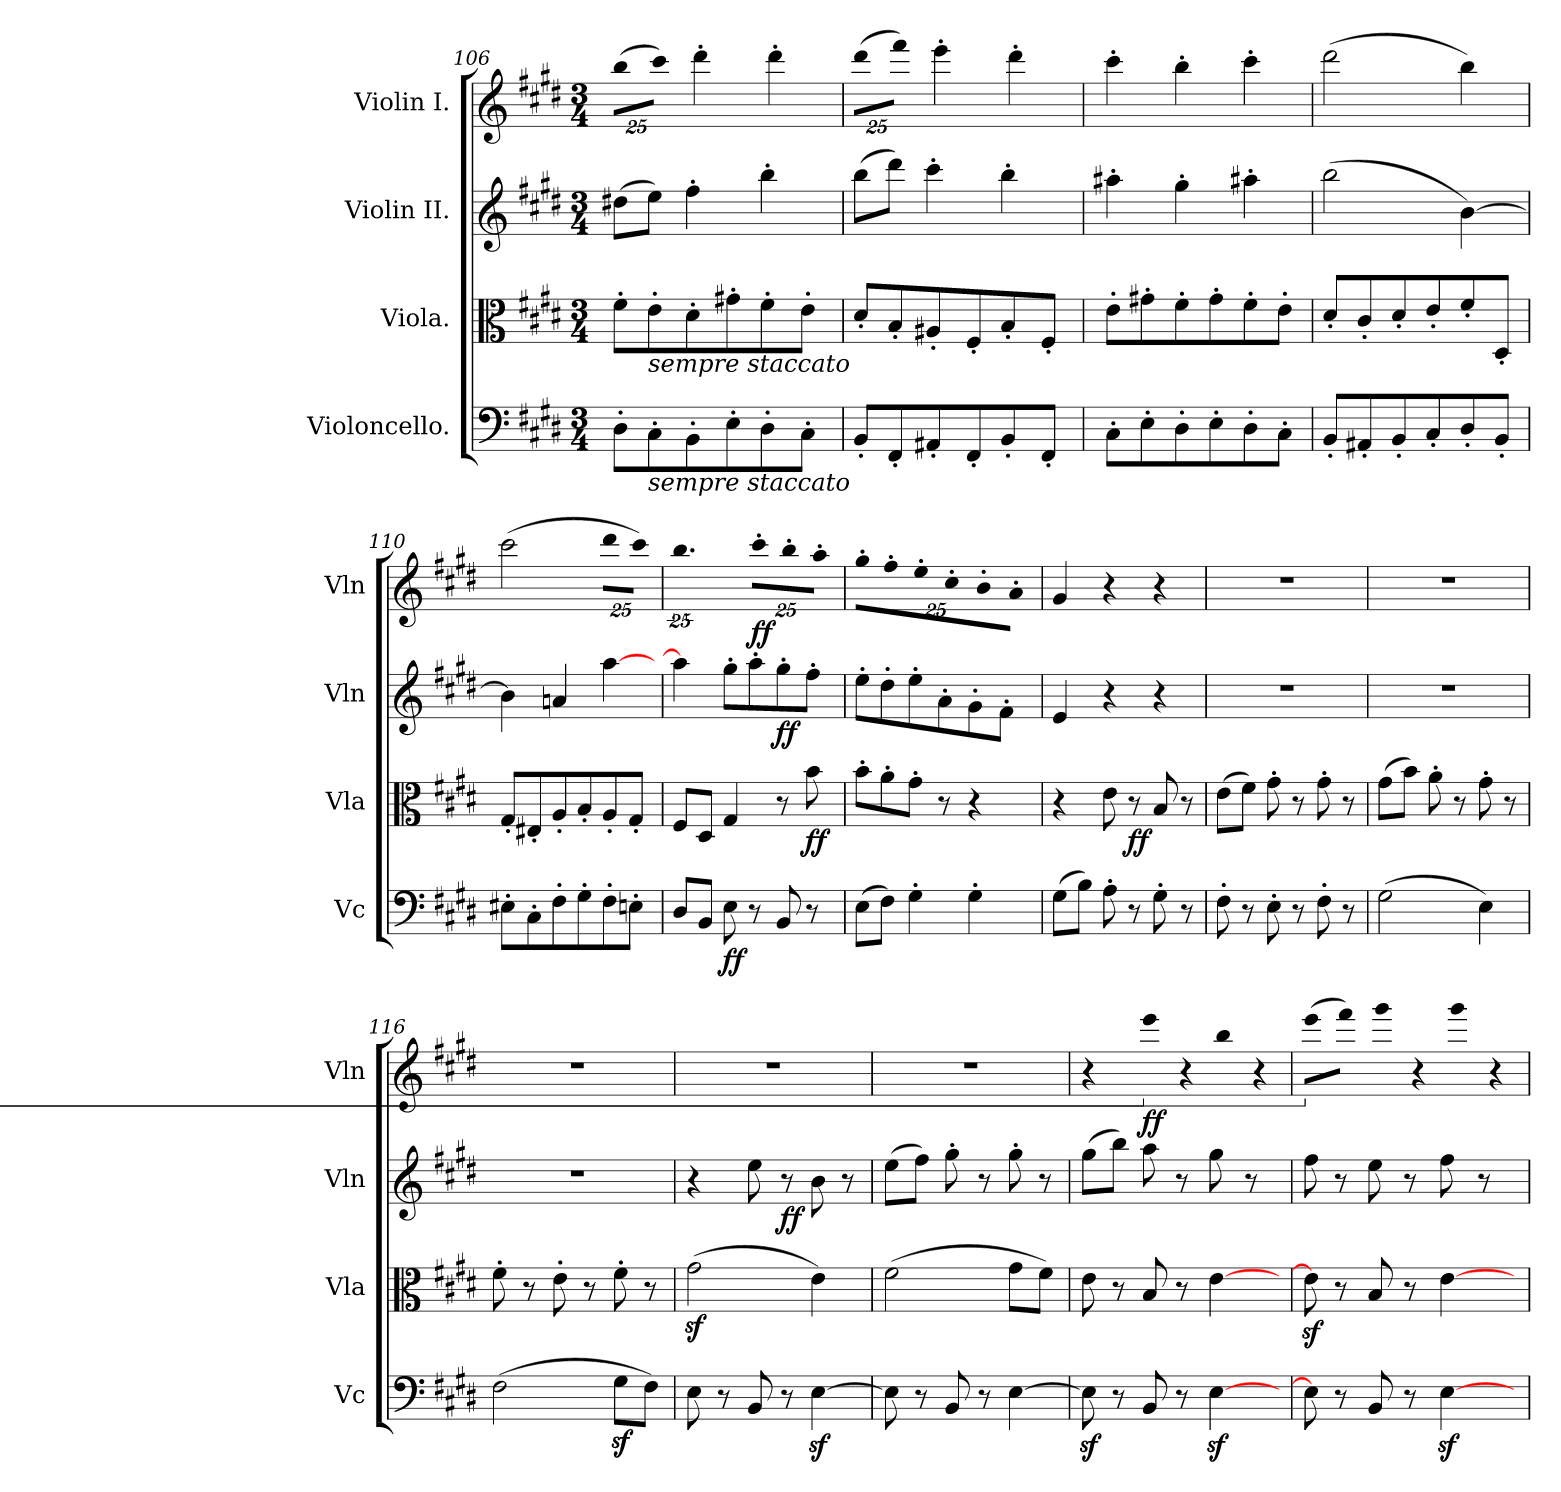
**kern	**dynam	**kern	**dynam	**kern	**dynam	**kern	**dynam
*part4	*part4	*part3	*part3	*part2	*part2	*part1	*part1
*staff4	*staff4	*staff3	*staff3	*staff2	*staff2	*staff1	*staff1
*I"Violoncello.	*	*I"Viola.	*	*I"Violin II.	*	*I"Violin I.	*
*I'Vc	*	*I'Vla	*	*I'Vln	*	*I'Vln	*
*clefF4	*	*clefC3	*	*clefG2	*	*clefG2	*
*k[f#c#g#d#]	*	*k[f#c#g#d#]	*	*k[f#c#g#d#]	*	*k[f#c#g#d#]	*
*E:	*	*E:	*	*E:	*	*E:	*
*M3/4	*	*M3/4	*	*M3/4	*	*M3/4	*
=106	=106	=106	=106	=106	=106	=106	=106
!	!	!	!	!	!	!LO:N:vis=8	!
8D#'\L	.	8f#'\L	.	(8dd#X\L	.	(100%13bb\L	.
!	!	!LO:TX:b:i:t=sempre staccato	!	!	!	!	!
!LO:TX:b:i:t=sempre staccato	!	!	!	!	!	!	!
8C#'\	.	8e'\	.	8ee\J)	.	.	.
!	!	!	!	!	!	!LO:N:vis=8	!
.	.	.	.	.	.	100%13ccc#\J)	.
8BB'\	.	8d#'\	.	4ff#'\	.	.	.
.	.	.	.	.	.	4ddd#'\	.
8E'\	.	8g#X'\	.	.	.	.	.
8D#'\	.	8f#'\	.	4bb'\	.	.	.
.	.	.	.	.	.	4ddd#'\	.
8C#'\J	.	8e'\J	.	.	.	.	.
100ryy	.	100ryy	.	100ryy	.	.	.
=107	=107	=107	=107	=107	=107	=107	=107
!	!	!	!	!	!	!LO:N:vis=8	!
8BB'/L	.	8d#'\L	.	(8bb\L	.	(100%13ddd#\L	.
8FF#'/	.	8B'/	.	8ddd#\J)	.	.	.
!	!	!	!	!	!	!LO:N:vis=8	!
.	.	.	.	.	.	100%13fff#\J)	.
8AA#X'/	.	8A#X'/	.	4ccc#'\	.	.	.
.	.	.	.	.	.	4eee'\	.
8FF#'/	.	8F#'/	.	.	.	.	.
8BB'/	.	8B'/	.	4bb'\	.	.	.
.	.	.	.	.	.	4ddd#'\	.
8FF#'/J	.	8F#'/J	.	.	.	.	.
100ryy	.	100ryy	.	100ryy	.	.	.
=108	=108	=108	=108	=108	=108	=108	=108
8C#'\L	.	8e'\L	.	4aa#X'\	.	4ccc#'\	.
8E'\	.	8g#X'\	.	.	.	.	.
8D#'\	.	8f#'\	.	4gg#'\	.	4bb'\	.
8E'\	.	8g#'\	.	.	.	.	.
8D#'\	.	8f#'\	.	4aa#X'\	.	4ccc#'\	.
8C#'\J	.	8e'\J	.	.	.	.	.
!!LO:LB:g=z
=109	=109	=109	=109	=109	=109	=109	=109
8BB'/L	.	8d#'/L	.	(2bb\	.	(2ddd#\	.
8AA#X'/	.	8c#'/	.	.	.	.	.
8BB'/	.	8d#'/	.	.	.	.	.
8C#'/	.	8e'/	.	.	.	.	.
8D#'\	.	8f#'/	.	[4b\)	.	4bb\)	.
8BB'/J	.	8D#'/J	.	.	.	.	.
=110	=110	=110	=110	=110	=110	=110	=110
8E#X'\L	.	8G#'/L	.	4b\]	.	(2ccc#\	.
8C#'\	.	8E#X'/	.	.	.	.	.
8F#'\	.	8A'/	.	4an/	.	.	.
8G#'\	.	8B'/	.	.	.	.	.
!	!	!	!	!	!	!LO:N:vis=8	!
8F#'\	.	8A'/	.	[4aa\	.	100%13ddd#\L	.
8En'\J	.	8G#'/J	.	.	.	.	.
!	!	!	!	!	!	!LO:N:vis=8	!
.	.	.	.	.	.	100%13ccc#\J)	.
100ryy	.	100ryy	.	100ryy	.	.	.
=111	=111	=111	=111	=111	=111	=111	=111
!	!	!	!	!	!	!LO:N:vis=4.	!
8D#/L	.	8F#/L	.	4aa\]	.	50%19bb\	.
8BB/J	.	8D#/J	.	.	.	.	.
!	!LO:DY:b	!	!	!	!	!	!
8E\	ff	4G#/	.	8gg#'\L	.	.	.
8r	.	.	.	8aa'\	.	.	.
!	!	!	!	!	!	!LO:N:vis=8	!LO:DY:b
.	.	.	.	.	.	100%13ccc#'\L	ff
!	!	!	!	!	!LO:DY:b	!	!
8BB/	.	8r	.	8gg#'\	ff	.	.
!	!	!	!	!	!	!LO:N:vis=8	!
.	.	.	.	.	.	100%13bb'\	.
!	!	!	!LO:DY:b	!	!	!	!
8r	.	8b\	ff	8ff#'\J	.	.	.
!	!	!	!	!	!	!LO:N:vis=8	!
.	.	.	.	.	.	100%13aa'\J	.
50ryy	.	50ryy	.	50ryy	.	.	.
=112	=112	=112	=112	=112	=112	=112	=112
!	!	!	!	!	!	!LO:N:vis=8	!
(8E\L	.	8b'\L	.	8ee'\L	.	100%13gg#'\L	.
8F#\J)	.	8a'\	.	8dd#'\	.	.	.
!	!	!	!	!	!	!LO:N:vis=8	!
.	.	.	.	.	.	100%13ff#'\	.
4G#'\	.	8g#'\J	.	8ee'\	.	.	.
!	!	!	!	!	!	!LO:N:vis=8	!
.	.	.	.	.	.	100%13ee'\	.
.	.	8r	.	8a'\	.	.	.
!	!	!	!	!	!	!LO:N:vis=8	!
.	.	.	.	.	.	100%13cc#'\	.
4G#'\	.	4r	.	8g#'\	.	.	.
!	!	!	!	!	!	!LO:N:vis=8	!
.	.	.	.	.	.	100%13b'\	.
.	.	.	.	8f#'\J	.	.	.
!	!	!	!	!	!	!LO:N:vis=8	!
.	.	.	.	.	.	100%13a'\J	.
100%3ryy	.	100%3ryy	.	100%3ryy	.	.	.
=113	=113	=113	=113	=113	=113	=113	=113
(8G#\L	.	4r	.	4e/	.	4g#/	.
8B\J)	.	.	.	.	.	.	.
8A'\	.	8e\	.	4r	.	4r	.
!	!	!	!LO:DY:b	!	!	!	!
8r	.	8r	ff	.	.	.	.
8G#'\	.	8B/	.	4r	.	4r	.
8r	.	8r	.	.	.	.	.
=114	=114	=114	=114	=114	=114	=114	=114
8F#'\	.	(8e\L	.	2.r	.	2.r	.
8r	.	8f#\J)	.	.	.	.	.
8E'\	.	8g#'\	.	.	.	.	.
8r	.	8r	.	.	.	.	.
8F#'\	.	8g#'\	.	.	.	.	.
8r	.	8r	.	.	.	.	.
=115	=115	=115	=115	=115	=115	=115	=115
(2G#\	.	(8g#\L	.	2.r	.	2.r	.
.	.	8b\J)	.	.	.	.	.
.	.	8a'\	.	.	.	.	.
.	.	8r	.	.	.	.	.
4E\)	.	8g#'\	.	.	.	.	.
.	.	8r	.	.	.	.	.
=116	=116	=116	=116	=116	=116	=116	=116
(2F#\	.	8f#'\	.	2.r	.	2.r	.
.	.	8r	.	.	.	.	.
.	.	8e'\	.	.	.	.	.
.	.	8r	.	.	.	.	.
8G#z<\L	.	8f#'\	.	.	.	.	.
8F#\J)	.	8r	.	.	.	.	.
=117	=117	=117	=117	=117	=117	=117	=117
8E\	.	(2g#z<\	.	4r	.	2.r	.
8r	.	.	.	.	.	.	.
8BB/	.	.	.	8ee\	.	.	.
!	!	!	!	!	!LO:DY:b	!	!
8r	.	.	.	8r	ff	.	.
[4Ez<\	.	4e\)	.	8b\	.	.	.
.	.	.	.	8r	.	.	.
=118	=118	=118	=118	=118	=118	=118	=118
8E\]	.	(2f#\	.	(8ee\L	.	2.r	.
8r	.	.	.	8ff#\J)	.	.	.
8BB/	.	.	.	8gg#'\	.	.	.
8r	.	.	.	8r	.	.	.
[4E\	.	8g#\L	.	8gg#'\	.	.	.
.	.	8f#\J)	.	8r	.	.	.
=119	=119	=119	=119	=119	=119	=119	=119
8Ez<\]	.	8e\	.	(8gg#\L	.	4r	.
8r	.	8r	.	8bb\J)	.	.	.
!	!	!	!	!	!	!LO:N:vis=8	!LO:DY:b
8BB/	.	8B/	.	8aa\	.	100%13eee\	ff
8r	.	8r	.	8r	.	.	.
!	!	!	!	!	!	!LO:N:vis=8	!
.	.	.	.	.	.	100%13r	.
[4Ez<\	.	[4e\	.	8gg#\	.	.	.
!	!	!	!	!	!	!LO:N:vis=8	!
.	.	.	.	.	.	100%13bb\	.
.	.	.	.	8r	.	.	.
!	!	!	!	!	!	!LO:N:vis=8	!
.	.	.	.	.	.	100%13r	.
50ryy	.	50ryy	.	50ryy	.	.	.
!!LO:LB:g=z
=120	=120	=120	=120	=120	=120	=120	=120
!	!	!	!	!	!	!LO:N:vis=8	!
8E\]	.	8ez<\]	.	8ff#\	.	(100%13eee\L	.
8r	.	8r	.	8r	.	.	.
!	!	!	!	!	!	!LO:N:vis=8	!
.	.	.	.	.	.	100%13fff#\J)	.
8BB/	.	8B/	.	8ee\	.	.	.
!	!	!	!	!	!	!LO:N:vis=8	!
.	.	.	.	.	.	100%13ggg#\	.
8r	.	8r	.	8r	.	.	.
!	!	!	!	!	!	!LO:N:vis=8	!
.	.	.	.	.	.	100%13r	.
[4Ez<\	.	[4e\	.	8ff#\	.	.	.
!	!	!	!	!	!	!LO:N:vis=8	!
.	.	.	.	.	.	100%13ggg#\	.
.	.	.	.	8r	.	.	.
!	!	!	!	!	!	!LO:N:vis=8	!
.	.	.	.	.	.	100%13r	.
100%3ryy	.	100%3ryy	.	100%3ryy	.	.	.
=	=	=	=	=	=	=	=
*-	*-	*-	*-	*-	*-	*-	*-
